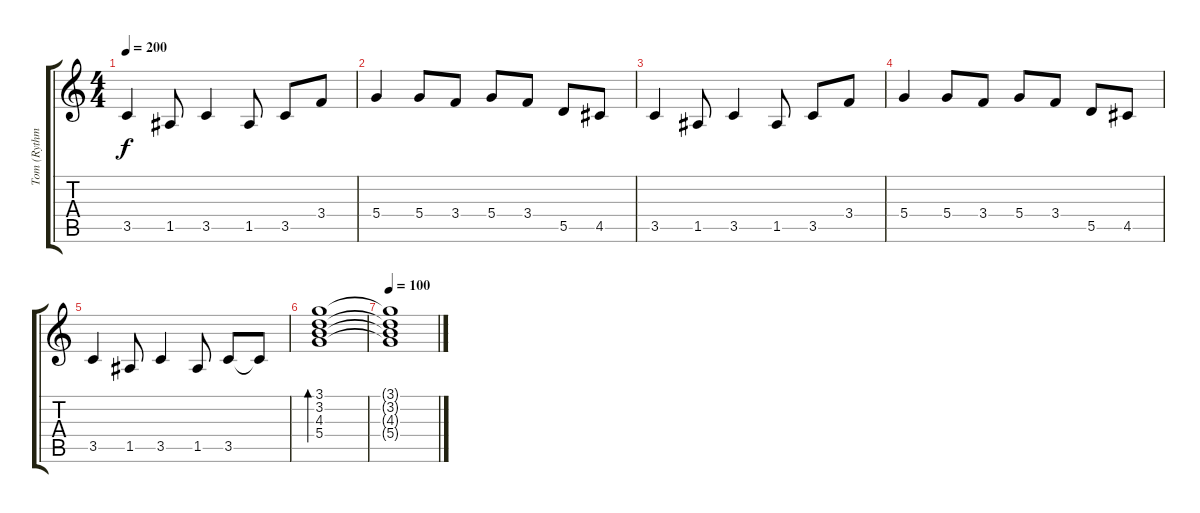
\track ("Tom (Rythmn Guitar)" "Tom (Rythm") {instrument overdrivenguitar}
\staff {score tabs}
\tuning (E4 B3 G3 D3 A2 E2) {hide}
\ts (4 4)
\tempo 200
\clef g2
\ks c
3.5.4{dy f} 1.5.8 3.5.4 1.5.8 3.5.8 3.4.8 |
5.4.4 5.4.8 3.4.8 5.4.8 3.4.8 5.5.8 4.5.8 |
3.5.4 1.5.8 3.5.4 1.5.8 3.5.8 3.4.8 |
5.4.4 5.4.8 3.4.8 5.4.8 3.4.8 5.5.8 4.5.8 |
3.5.4 1.5.8 3.5.4 1.5.8 3.5.8 3.5{t}.8 |
(3.1 3.2 4.3 5.4).1{bd 480} |
\tempo 100
(3.1{t} 3.2{t} 4.3{t} 5.4{t}).1
